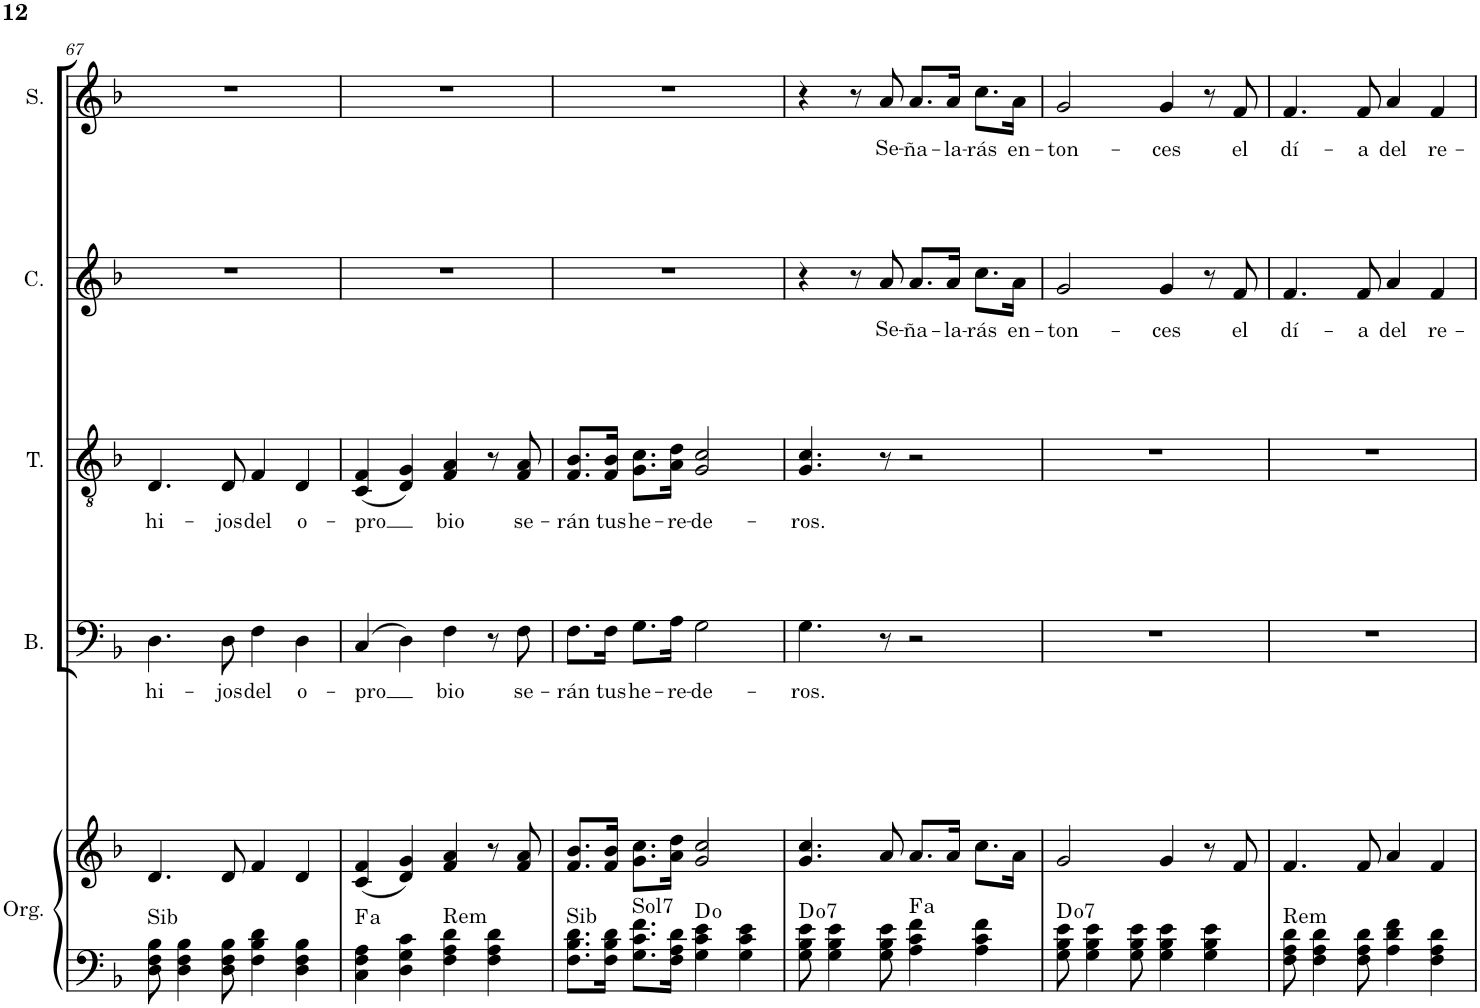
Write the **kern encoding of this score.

**kern	**kern	**harte	**kern	**text	**kern	**text	**kern	**text	**kern	**text
*part5	*part5	*part5	*part4	*part4	*part3	*part3	*part2	*part2	*part1	*part1
*staff6	*staff5	*	*staff4	*staff4	*staff3	*staff3	*staff2	*staff2	*staff1	*staff1
*I"Órgano	*	*	*I"Bajo	*	*I"Tenor	*	*I"Contralto	*	*I"Soprano	*
*	*	*	*I'B.	*	*I'T.	*	*I'C.	*	*I'S.	*
!!LO:PB:g=z
*clefF4	*clefG2	*	*clefF4	*	*clefGv2	*	*clefG2	*	*clefG2	*
*k[b-]	*k[b-]	*	*k[b-]	*	*k[b-]	*	*k[b-]	*	*k[b-]	*
*M4/4	*M4/4	*	*M4/4	*	*M4/4	*	*M4/4	*	*M4/4	*
=67	=67	=67	=67	=67	=67	=67	=67	=67	=67	=67
!	!	!LO:H:kt=Sib	!	!LO:LY:b	!	!LO:LY:b	!	!	!	!
8D\ 8F\ 8B-\	4.d/	N	4.D\	hi-	4.D/	hi-	1r	.	1r	.
4D\ 4F\ 4B-\	.	.	.	.	.	.	.	.	.	.
!	!	!	!	!LO:LY:b	!	!LO:LY:b	!	!	!	!
8D\ 8F\ 8B-\	8d/	.	8D\	-jos	8D/	-jos	.	.	.	.
!	!	!	!	!LO:LY:b	!	!LO:LY:b	!	!	!	!
4F\ 4B-\ 4d\	4f/	.	4F\	del	4F/	del	.	.	.	.
!	!	!	!	!LO:LY:b	!	!LO:LY:b	!	!	!	!
4D\ 4F\ 4B-\	4d/	.	4D\	o-	4D/	o-	.	.	.	.
=68	=68	=68	=68	=68	=68	=68	=68	=68	=68	=68
!	!	!LO:H:kt=a	!	!LO:LY:b	!	!LO:LY:b	!	!	!	!
4C\ 4F\ 4A\	(4c/ 4f/	.	(4C/	-pro	(4C/ 4F/	-pro	1r	.	1r	.
4D\ 4G\ 4c\	4d/ 4g/)	.	4D\)	.	4D/ 4G/)	.	.	.	.	.
!	!	!LO:H:kt=Rem	!	!LO:LY:b	!	!LO:LY:b	!	!	!	!
4F\ 4A\ 4d\	4f/ 4a/	N	4F\	bio	4F/ 4A/	bio	.	.	.	.
4F\ 4A\ 4d\	8r	.	8r	.	8r	.	.	.	.	.
!	!	!	!	!LO:LY:b	!	!LO:LY:b	!	!	!	!
.	8f/ 8a/	.	8F\	se-	8F/ 8A/	se-	.	.	.	.
=69	=69	=69	=69	=69	=69	=69	=69	=69	=69	=69
!	!	!LO:H:kt=Sib	!	!LO:LY:b	!	!LO:LY:b	!	!	!	!
8.F\ 8.B-\ 8.d\L	8.f/ 8.b-/L	N	8.F\L	-rán	8.F/ 8.B-/L	-rán	1r	.	1r	.
!	!	!	!	!LO:LY:b	!	!LO:LY:b	!	!	!	!
16F\ 16B-\ 16d\Jk	16f/ 16b-/Jk	.	16F\Jk	tus	16F/ 16B-/Jk	tus	.	.	.	.
!	!	!LO:H:kt=Sol7	!	!LO:LY:b	!	!LO:LY:b	!	!	!	!
8.G\ 8.c\ 8.f\L	8.g\ 8.cc\L	N	8.G\L	he-	8.G\ 8.c\L	he-	.	.	.	.
!	!	!	!	!LO:LY:b	!	!LO:LY:b	!	!	!	!
16F\ 16A\ 16d\Jk	16a\ 16dd\Jk	.	16A\Jk	-re-	16A\ 16d\Jk	-re-	.	.	.	.
!	!	!	!	!LO:LY:b	!	!LO:LY:b	!	!	!	!
4G\ 4c\ 4e\	2g/ 2cc/	D:dim	2G\	-de-	2G/ 2c/	-de-	.	.	.	.
4G\ 4c\ 4e\	.	.	.	.	.	.	.	.	.	.
=70	=70	=70	=70	=70	=70	=70	=70	=70	=70	=70
!	!	!LO:H:kt=7	!	!LO:LY:b	!	!LO:LY:b	!	!	!	!
8G\ 8B-\ 8e\	4.g/ 4.cc/	D:dim7	4.G\	-ros.	4.G/ 4.c/	-ros.	4r	.	4r	.
4G\ 4B-\ 4e\	.	.	.	.	.	.	.	.	.	.
.	.	.	.	.	.	.	8r	.	8r	.
!	!	!	!	!	!	!	!	!LO:LY:b	!	!LO:LY:b
8G\ 8B-\ 8e\	8a/	.	8r	.	8r	.	8a/	Se-	8a/	Se-
!	!	!LO:H:kt=a	!	!	!	!	!	!LO:LY:b	!	!LO:LY:b
4A\ 4c\ 4f\	8.a/L	.	2r	.	2r	.	8.a/L	-ña-	8.a/L	-ña-
!	!	!	!	!	!	!	!	!LO:LY:b	!	!LO:LY:b
.	16a/Jk	.	.	.	.	.	16a/Jk	-la-	16a/Jk	-la-
!	!	!	!	!	!	!	!	!LO:LY:b	!	!LO:LY:b
4A\ 4c\ 4f\	8.cc\L	.	.	.	.	.	8.cc\L	-rás	8.cc\L	-rás
!	!	!	!	!	!	!	!	!LO:LY:b	!	!LO:LY:b
.	16a\Jk	.	.	.	.	.	16a\Jk	en-	16a\Jk	en-
=71	=71	=71	=71	=71	=71	=71	=71	=71	=71	=71
!	!	!LO:H:kt=7	!	!	!	!	!	!LO:LY:b	!	!LO:LY:b
8G\ 8B-\ 8e\	2g/	D:dim7	1r	.	1r	.	2g/	-ton-	2g/	-ton-
4G\ 4B-\ 4e\	.	.	.	.	.	.	.	.	.	.
8G\ 8B-\ 8e\	.	.	.	.	.	.	.	.	.	.
!	!	!	!	!	!	!	!	!LO:LY:b	!	!LO:LY:b
4G\ 4B-\ 4e\	4g/	.	.	.	.	.	4g/	-ces	4g/	-ces
4G\ 4B-\ 4e\	8r	.	.	.	.	.	8r	.	8r	.
!	!	!	!	!	!	!	!	!LO:LY:b	!	!LO:LY:b
.	8f/	.	.	.	.	.	8f/	el	8f/	el
=72	=72	=72	=72	=72	=72	=72	=72	=72	=72	=72
!	!	!LO:H:kt=Rem	!	!	!	!	!	!LO:LY:b	!	!LO:LY:b
8F\ 8A\ 8d\	4.f/	N	1r	.	1r	.	4.f/	dí-	4.f/	dí-
4F\ 4A\ 4d\	.	.	.	.	.	.	.	.	.	.
!	!	!	!	!	!	!	!	!LO:LY:b	!	!LO:LY:b
8F\ 8A\ 8d\	8f/	.	.	.	.	.	8f/	-a	8f/	-a
!	!	!	!	!	!	!	!	!LO:LY:b	!	!LO:LY:b
4A\ 4d\ 4f\	4a/	.	.	.	.	.	4a/	del	4a/	del
!	!	!	!	!	!	!	!	!LO:LY:b	!	!LO:LY:b
4F\ 4A\ 4d\	4f/	.	.	.	.	.	4f/	re-	4f/	re-
=	=	=	=	=	=	=	=	=	=	=
*-	*-	*-	*-	*-	*-	*-	*-	*-	*-	*-
